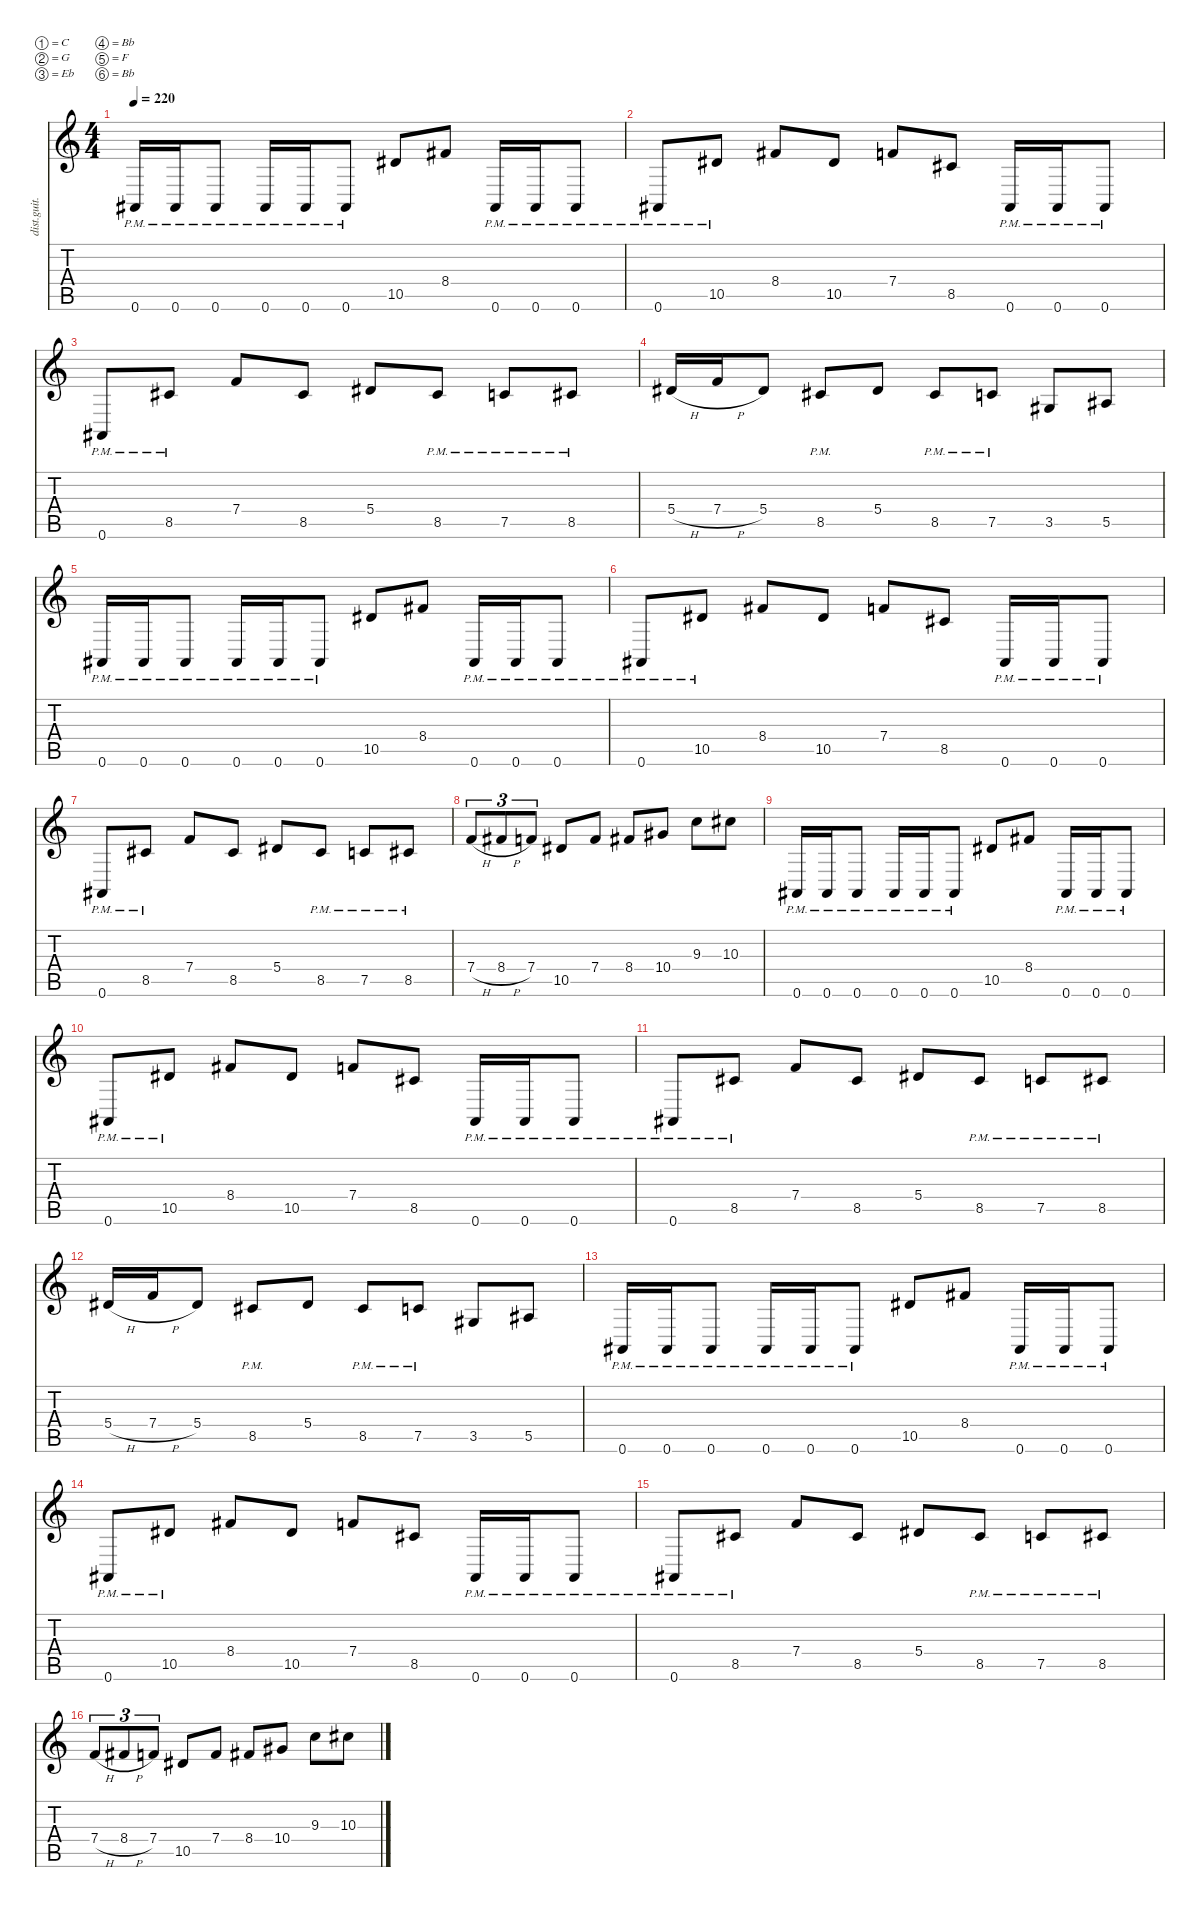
\defaultSystemsLayout 4
\hideDynamics
\bracketExtendMode nobrackets
\track ("riff L" "dist.guit.") {instrument distortionguitar}
\staff {score tabs}
\tuning (C4 G3 Eb3 Bb2 F2 Bb1)
\ts (4 4)
\tempo 220
\clef g2
\ks c
0.6{pm acc #}.16{dy mf instrument distortionguitar beam Up} 0.6{pm acc #}.16{beam Up} 0.6{pm acc #}.8{beam Up} 0.6{pm acc #}.16{beam Up} 0.6{pm acc #}.16{beam Up} 0.6{pm acc #}.8{beam Up} 10.5{acc #}.8{beam Up} 8.4{acc #}.8{beam Up} 0.6{pm acc #}.16{beam Up} 0.6{pm acc #}.16{beam Up} 0.6{pm acc #}.8{beam Up} |
0.6{pm acc #}.8{beam Up} 10.5{pm acc #}.8{beam Up} 8.4{acc #}.8{beam Up} 10.5{acc #}.8{beam Up} 7.4.8{beam Up} 8.5{acc #}.8{beam Up} 0.6{pm acc #}.16{beam Up} 0.6{pm acc #}.16{beam Up} 0.6{pm acc #}.8{beam Up} |
0.6{pm acc #}.8{beam Up} 8.5{pm acc #}.8{beam Up} 7.4.8{beam Up} 8.5{acc #}.8{beam Up} 5.4{acc #}.8{beam Up} 8.5{pm acc #}.8{beam Up} 7.5{pm}.8{beam Up} 8.5{pm acc #}.8{beam Up} |
5.4{h acc #}.16{beam Up} 7.4{h}.16{beam Up} 5.4{acc #}.8{beam Up} 8.5{pm acc #}.8{beam Up} 5.4{acc #}.8{beam Up} 8.5{pm acc #}.8{beam Up} 7.5{pm}.8{beam Up} 3.5{acc #}.8{beam Up} 5.5{acc #}.8{beam Up} |
0.6{pm acc #}.16{beam Up} 0.6{pm acc #}.16{beam Up} 0.6{pm acc #}.8{beam Up} 0.6{pm acc #}.16{beam Up} 0.6{pm acc #}.16{beam Up} 0.6{pm acc #}.8{beam Up} 10.5{acc #}.8{beam Up} 8.4{acc #}.8{beam Up} 0.6{pm acc #}.16{beam Up} 0.6{pm acc #}.16{beam Up} 0.6{pm acc #}.8{beam Up} |
0.6{pm acc #}.8{beam Up} 10.5{pm acc #}.8{beam Up} 8.4{acc #}.8{beam Up} 10.5{acc #}.8{beam Up} 7.4.8{beam Up} 8.5{acc #}.8{beam Up} 0.6{pm acc #}.16{beam Up} 0.6{pm acc #}.16{beam Up} 0.6{pm acc #}.8{beam Up} |
0.6{pm acc #}.8{beam Up} 8.5{pm acc #}.8{beam Up} 7.4.8{beam Up} 8.5{acc #}.8{beam Up} 5.4{acc #}.8{beam Up} 8.5{pm acc #}.8{beam Up} 7.5{pm}.8{beam Up} 8.5{pm acc #}.8{beam Up} |
7.4{h}.8{tu (3 2) beam Up} 8.4{h acc #}.8{tu (3 2) beam Up} 7.4.8{tu (3 2) beam Up} 10.5{acc #}.8{beam Up} 7.4.8{beam Up} 8.4{acc #}.8{beam Up} 10.4{acc #}.8{beam Up} 9.3.8{beam Down} 10.3{acc #}.8{beam Down} |
0.6{pm acc #}.16{beam Up} 0.6{pm acc #}.16{beam Up} 0.6{pm acc #}.8{beam Up} 0.6{pm acc #}.16{beam Up} 0.6{pm acc #}.16{beam Up} 0.6{pm acc #}.8{beam Up} 10.5{acc #}.8{beam Up} 8.4{acc #}.8{beam Up} 0.6{pm acc #}.16{beam Up} 0.6{pm acc #}.16{beam Up} 0.6{pm acc #}.8{beam Up} |
0.6{pm acc #}.8{beam Up} 10.5{pm acc #}.8{beam Up} 8.4{acc #}.8{beam Up} 10.5{acc #}.8{beam Up} 7.4.8{beam Up} 8.5{acc #}.8{beam Up} 0.6{pm acc #}.16{beam Up} 0.6{pm acc #}.16{beam Up} 0.6{pm acc #}.8{beam Up} |
0.6{pm acc #}.8{beam Up} 8.5{pm acc #}.8{beam Up} 7.4.8{beam Up} 8.5{acc #}.8{beam Up} 5.4{acc #}.8{beam Up} 8.5{pm acc #}.8{beam Up} 7.5{pm}.8{beam Up} 8.5{pm acc #}.8{beam Up} |
5.4{h acc #}.16{beam Up} 7.4{h}.16{beam Up} 5.4{acc #}.8{beam Up} 8.5{pm acc #}.8{beam Up} 5.4{acc #}.8{beam Up} 8.5{pm acc #}.8{beam Up} 7.5{pm}.8{beam Up} 3.5{acc #}.8{beam Up} 5.5{acc #}.8{beam Up} |
0.6{pm acc #}.16{beam Up} 0.6{pm acc #}.16{beam Up} 0.6{pm acc #}.8{beam Up} 0.6{pm acc #}.16{beam Up} 0.6{pm acc #}.16{beam Up} 0.6{pm acc #}.8{beam Up} 10.5{acc #}.8{beam Up} 8.4{acc #}.8{beam Up} 0.6{pm acc #}.16{beam Up} 0.6{pm acc #}.16{beam Up} 0.6{pm acc #}.8{beam Up} |
0.6{pm acc #}.8{beam Up} 10.5{pm acc #}.8{beam Up} 8.4{acc #}.8{beam Up} 10.5{acc #}.8{beam Up} 7.4.8{beam Up} 8.5{acc #}.8{beam Up} 0.6{pm acc #}.16{beam Up} 0.6{pm acc #}.16{beam Up} 0.6{pm acc #}.8{beam Up} |
0.6{pm acc #}.8{beam Up} 8.5{pm acc #}.8{beam Up} 7.4.8{beam Up} 8.5{acc #}.8{beam Up} 5.4{acc #}.8{beam Up} 8.5{pm acc #}.8{beam Up} 7.5{pm}.8{beam Up} 8.5{pm acc #}.8{beam Up} |
7.4{h}.8{tu (3 2) beam Up} 8.4{h acc #}.8{tu (3 2) beam Up} 7.4.8{tu (3 2) beam Up} 10.5{acc #}.8{beam Up} 7.4.8{beam Up} 8.4{acc #}.8{beam Up} 10.4{acc #}.8{beam Up} 9.3.8{beam Down} 10.3{acc #}.8{beam Down}
